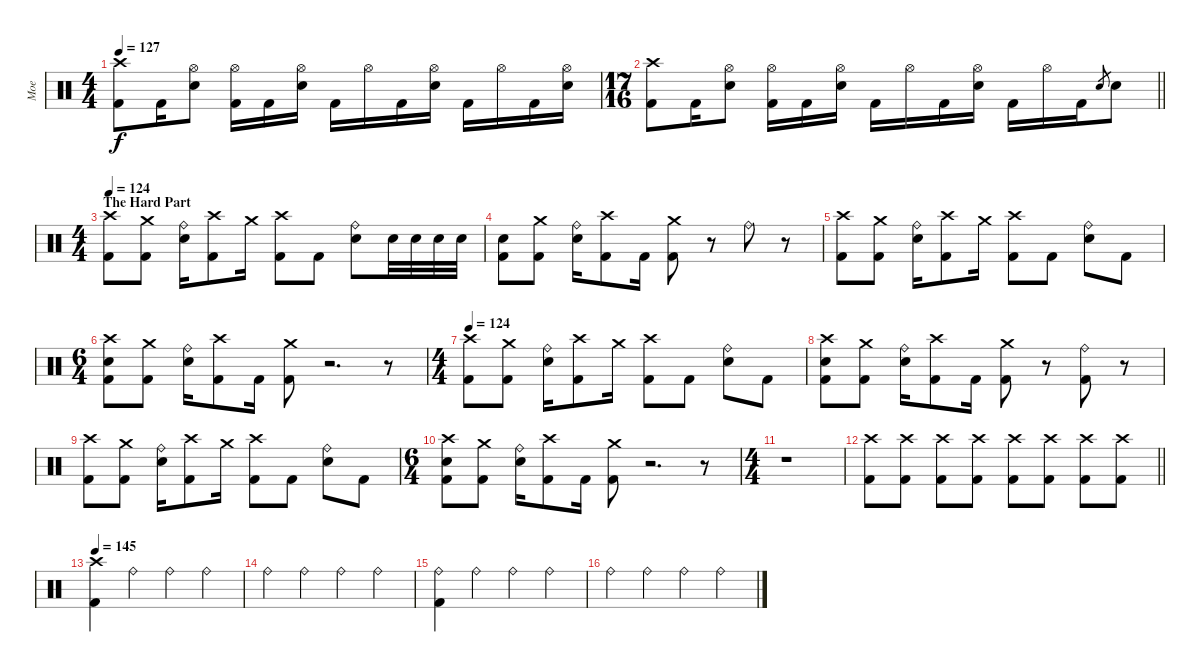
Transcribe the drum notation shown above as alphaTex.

\track ("Moe" "Moe") {instrument percussion}
\staff {score}
\articulation defaults
\ts (4 4)
\tempo 127
\clef neutral
\ks c
("Crash high (hit)" "Kick (hit) 2").8{dy f} "Kick (hit) 2".16 ("Hi-Hat (open)" "Electric Snare (hit)").8 ("Hi-Hat (open)" "Kick (hit) 2").16 "Kick (hit) 2".16 ("Hi-Hat (open)" "Electric Snare (hit)").16 "Kick (hit) 2".16 "Hi-Hat (open)".16 "Kick (hit) 2".16 ("Hi-Hat (open)" "Electric Snare (hit)").16 "Kick (hit) 2".16 "Hi-Hat (open)".16 "Kick (hit) 2".16 ("Hi-Hat (open)" "Electric Snare (hit)").16 |
\ts (17 16)
\barLineRight lightlight
("Crash high (hit)" "Kick (hit) 2").8 "Kick (hit) 2".16 ("Hi-Hat (open)" "Electric Snare (hit)").8 ("Hi-Hat (open)" "Kick (hit) 2").16 "Kick (hit) 2".16 ("Hi-Hat (open)" "Electric Snare (hit)").16 "Kick (hit) 2".16 "Hi-Hat (open)".16 "Kick (hit) 2".16 ("Hi-Hat (open)" "Electric Snare (hit)").16 "Kick (hit) 2".16 "Hi-Hat (open)".16 "Kick (hit) 2".16 "Electric Snare (hit)".8{gr} "Electric Snare (hit)".8 |
\ts (4 4)
\section ("" "The Hard Part")
\tempo 124
("Crash high (hit)" "Kick (hit) 2").8 ("Crash medium (hit)" "Kick (hit) 2").8 ("Ride (bell)" "Electric Snare (hit)").16 ("Crash high (hit)" "Kick (hit) 2").8 "Crash medium (hit)".16 ("Crash high (hit)" "Kick (hit) 2").8 "Kick (hit) 2".8 ("Ride (bell)" "Electric Snare (hit)").8 "Electric Snare (hit)".32 "Electric Snare (hit)".32 "Electric Snare (hit)".32 "Electric Snare (hit)".32 |
("Electric Snare (hit)" "Kick (hit) 2").8 ("Crash medium (hit)" "Kick (hit) 2").8 ("Ride (bell)" "Electric Snare (hit)").16 ("Crash high (hit)" "Kick (hit) 2").8 "Kick (hit) 2".16 ("Crash medium (hit)" "Kick (hit) 2").8 r.8 "Ride (bell)".8 r.8 |
("Crash high (hit)" "Kick (hit) 2").8 ("Crash medium (hit)" "Kick (hit) 2").8 ("Ride (bell)" "Electric Snare (hit)").16 ("Crash high (hit)" "Kick (hit) 2").8 "Crash medium (hit)".16 ("Crash high (hit)" "Kick (hit) 2").8 "Kick (hit) 2".8 ("Ride (bell)" "Electric Snare (hit)").8 "Kick (hit) 2".8 |
\ts (6 4)
("Crash high (hit)" "Electric Snare (hit)" "Kick (hit) 2").8 ("Crash medium (hit)" "Kick (hit) 2").8 ("Ride (bell)" "Electric Snare (hit)").16 ("Crash high (hit)" "Kick (hit) 2").8 "Kick (hit) 2".16 ("Crash medium (hit)" "Kick (hit) 2").8 r.2{d} r.8 |
\ts (4 4)
\tempo 124
("Crash high (hit)" "Kick (hit) 2").8 ("Crash medium (hit)" "Kick (hit) 2").8 ("Ride (bell)" "Electric Snare (hit)").16 ("Crash high (hit)" "Kick (hit) 2").8 "Crash medium (hit)".16 ("Crash high (hit)" "Kick (hit) 2").8 "Kick (hit) 2".8 ("Ride (bell)" "Electric Snare (hit)").8 "Kick (hit) 2".8 |
("Crash high (hit)" "Electric Snare (hit)" "Kick (hit) 2").8 ("Crash medium (hit)" "Kick (hit) 2").8 ("Ride (bell)" "Electric Snare (hit)").16 ("Crash high (hit)" "Kick (hit) 2").8 "Kick (hit) 2".16 ("Crash medium (hit)" "Kick (hit) 2").8 r.8 ("Ride (bell)" "Kick (hit) 2").8 r.8 |
("Crash high (hit)" "Kick (hit) 2").8 ("Crash medium (hit)" "Kick (hit) 2").8 ("Ride (bell)" "Electric Snare (hit)").16 ("Crash high (hit)" "Kick (hit) 2").8 "Crash medium (hit)".16 ("Crash high (hit)" "Kick (hit) 2").8 "Kick (hit) 2".8 ("Ride (bell)" "Electric Snare (hit)").8 "Kick (hit) 2".8 |
\ts (6 4)
("Crash high (hit)" "Electric Snare (hit)" "Kick (hit) 2").8 ("Crash medium (hit)" "Kick (hit) 2").8 ("Ride (bell)" "Electric Snare (hit)").16 ("Crash high (hit)" "Kick (hit) 2").8 "Kick (hit) 2".16 ("Crash medium (hit)" "Kick (hit) 2").8 r.2{d} r.8 |
\ts (4 4)
r.1 |
\barLineRight lightlight
("Crash high (hit)" "Kick (hit) 2").8 ("Crash high (hit)" "Kick (hit) 2").8 ("Crash high (hit)" "Kick (hit) 2").8 ("Crash high (hit)" "Kick (hit) 2").8 ("Crash high (hit)" "Kick (hit) 2").8 ("Crash high (hit)" "Kick (hit) 2").8 ("Crash high (hit)" "Kick (hit) 2").8 ("Crash high (hit)" "Kick (hit) 2").8 |
\tempo 145
("Crash high (hit)" "Kick (hit) 2").4 "Ride (bell)".4 "Ride (bell)".4 "Ride (bell)".4 |
"Ride (bell)".4 "Ride (bell)".4 "Ride (bell)".4 "Ride (bell)".4 |
("Ride (bell)" "Kick (hit) 2").4 "Ride (bell)".4 "Ride (bell)".4 "Ride (bell)".4 |
"Ride (bell)".4 "Ride (bell)".4 "Ride (bell)".4 "Ride (bell)".4
